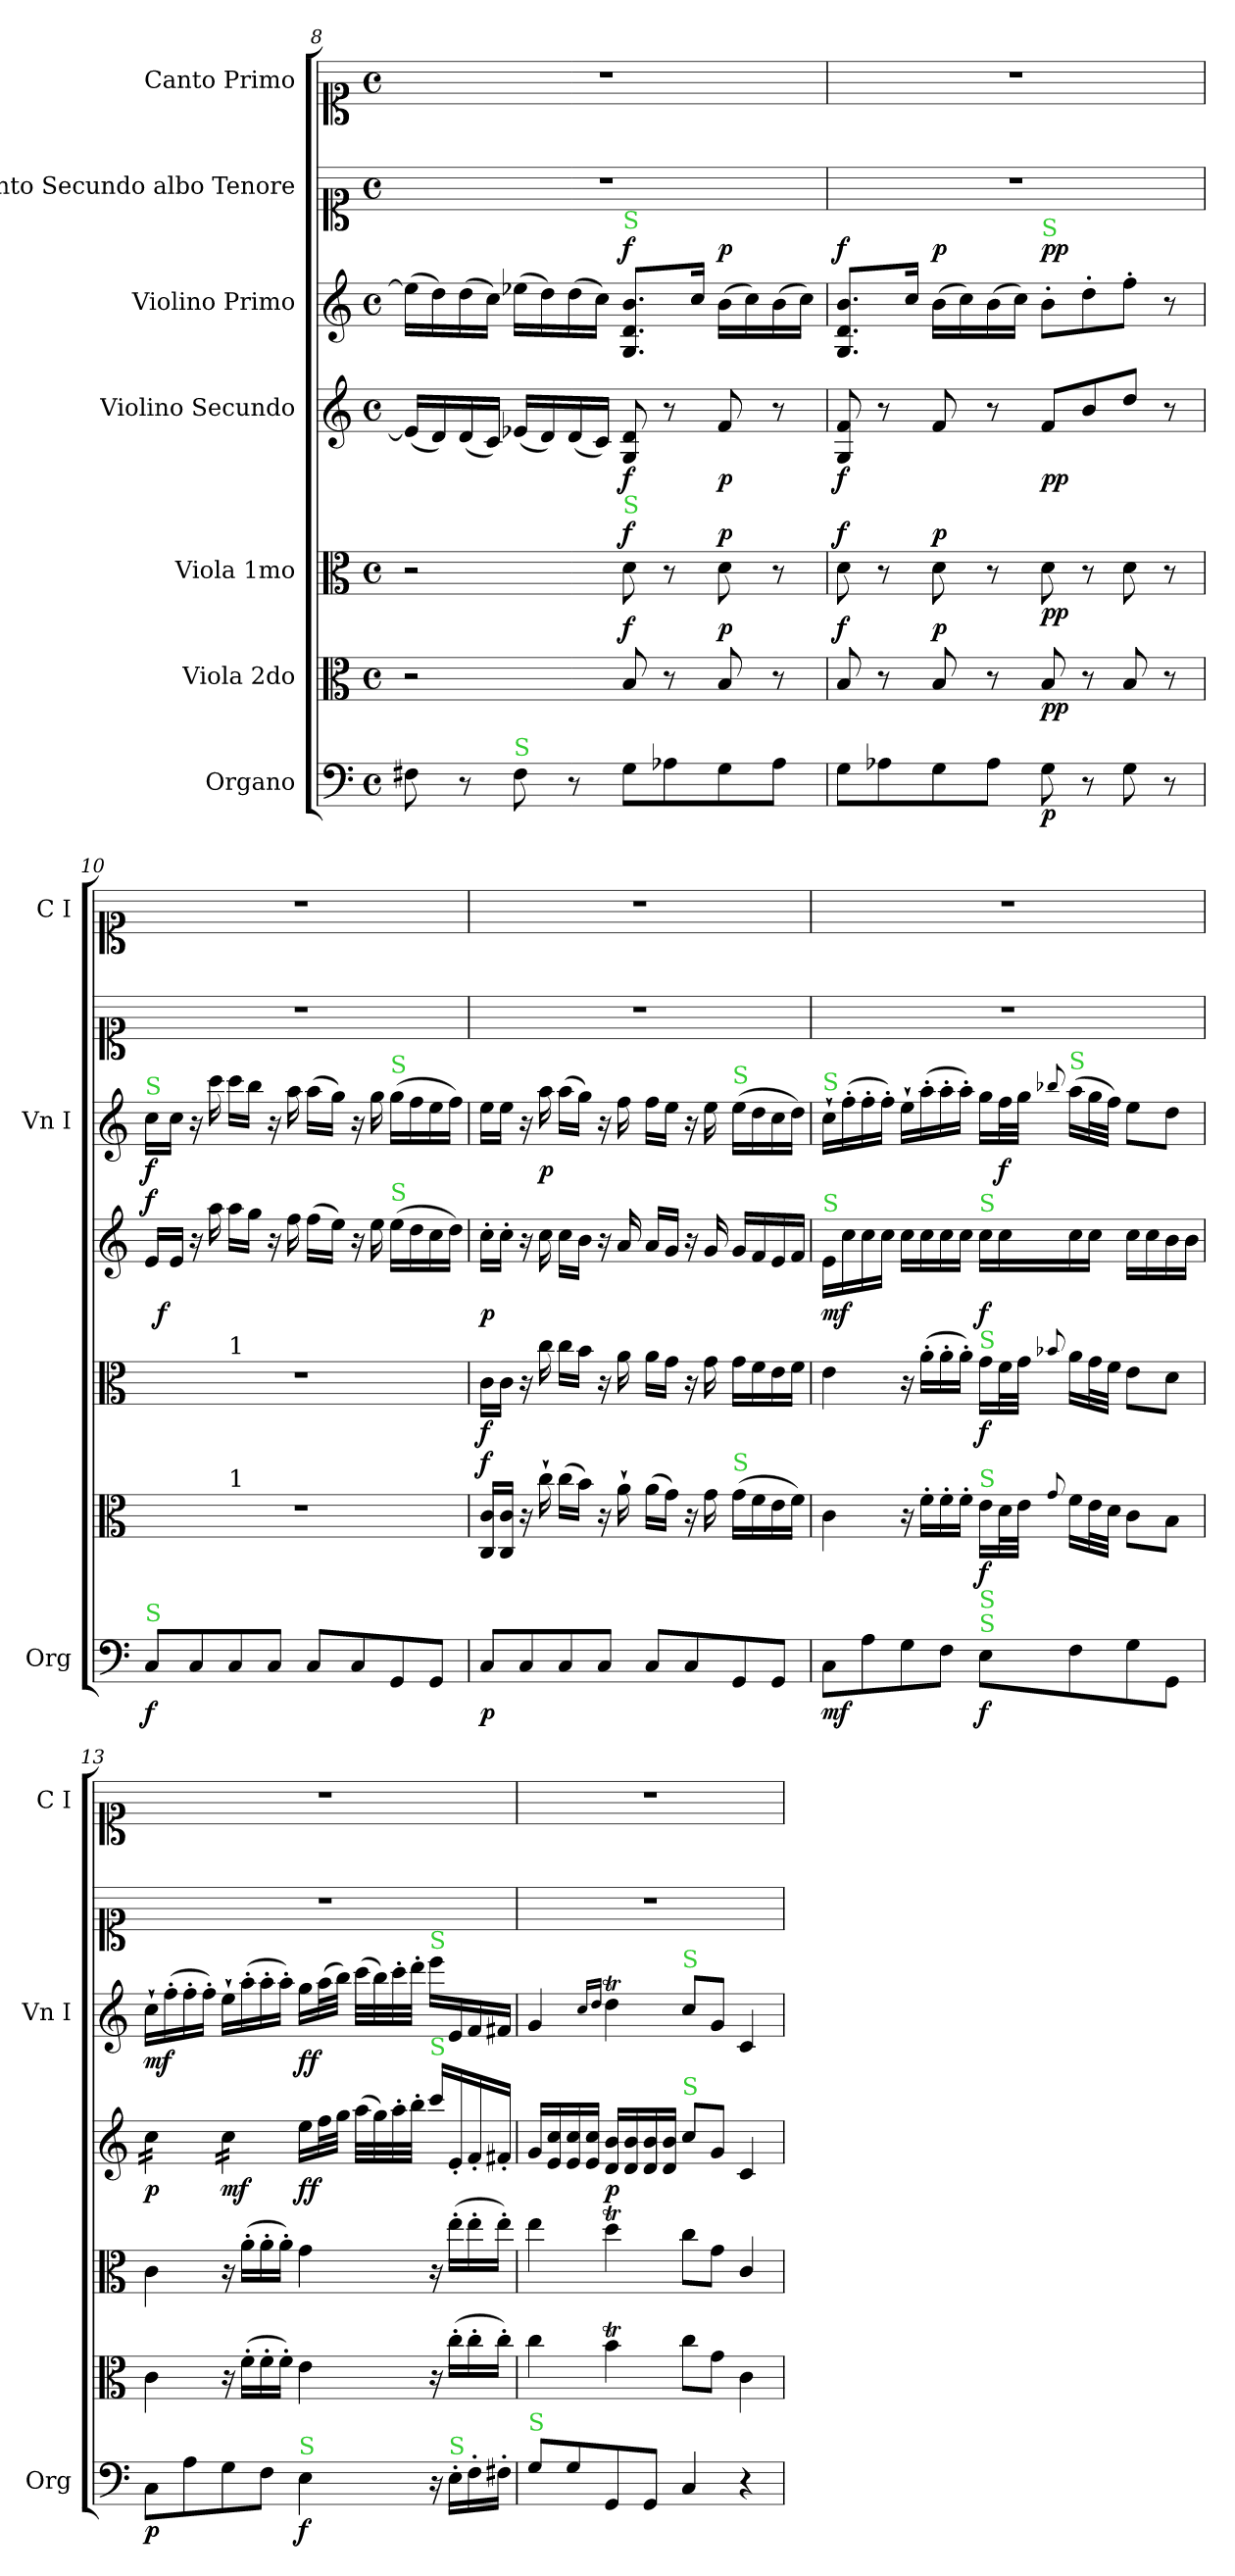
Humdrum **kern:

**kern	**dynam	**kern	**dynam	**kern	**dynam	**kern	**dynam	**kern	**dynam	**kern	**kern
*part7	*part7	*part6	*part6	*part5	*part5	*part4	*part4	*part3	*part3	*part2	*part1
*staff7	*staff7	*staff6	*staff6	*staff5	*staff5	*staff4	*staff4	*staff3	*staff3	*staff2	*staff1
*I"Organo	*	*I"Viola 2do	*	*I"Viola 1mo	*	*I"Violino Secundo	*	*I"Violino Primo	*	*I"Canto Secundo albo Tenore	*I"Canto Primo
*I'Org	*	*	*	*	*	*	*	*I'Vn I	*	*	*I'C I
*clefF4	*	*clefC3	*	*clefC3	*	*clefG2	*	*clefG2	*	*clefC1	*clefC1
*k[]	*	*k[]	*	*k[]	*	*k[]	*	*k[]	*	*k[]	*k[]
*M4/4	*	*M4/4	*	*M4/4	*	*M4/4	*	*M4/4	*	*M4/4	*M4/4
*met(c)	*	*met(c)	*	*met(c)	*	*met(c)	*	*met(c)	*	*met(c)	*met(c)
=8	=8	=8	=8	=8	=8	=8	=8	=8	=8	=8	=8
8F#X\	.	2r	.	2r	.	(16e-/LL]	.	(16ee-\LL]	.	1r	1r
.	.	.	.	.	.	16d/)	.	16dd\)	.	.	.
8r	.	.	.	.	.	(16d/	.	(16dd\	.	.	.
.	.	.	.	.	.	16c/JJ)	.	16cc\JJ)	.	.	.
!LO:TX:a:color=limegreen:t=S	!	!	!	!	!	!	!	!	!	!	!
8F#\	.	.	.	.	.	(16e-X/LL	.	(16ee-X\LL	.	.	.
.	.	.	.	.	.	16d/)	.	16dd\)	.	.	.
8r	.	.	.	.	.	(16d/	.	(16dd\	.	.	.
.	.	.	.	.	.	16c/JJ)	.	16cc\JJ)	.	.	.
!	!	!	!	!	!	!	!	!LO:TX:a:color=limegreen:t=S	!	!	!
!	!	!	!	!LO:TX:a:color=limegreen:t=S	!	!	!	!	!	!	!
!	!	!	!LO:DY:a	!	!LO:DY:a	!	!LO:DY:b	!	!LO:DY:a	!	!
8G\L	.	8B/	f	8d\	f	8G/ 8d/	f	8.G/ 8.d/ 8.b/L	f	.	.
8A-X\	.	8r	.	8r	.	8r	.	.	.	.	.
.	.	.	.	.	.	.	.	16cc/Jk	.	.	.
!	!	!	!LO:DY:a	!	!LO:DY:a	!	!LO:DY:b	!	!LO:DY:a	!	!
8G\	.	8B/	p	8d\	p	8f/	p	(16b\LL	p	.	.
.	.	.	.	.	.	.	.	16cc\)	.	.	.
8A-\J	.	8r	.	8r	.	8r	.	(16b\	.	.	.
.	.	.	.	.	.	.	.	16cc\JJ)	.	.	.
=9	=9	=9	=9	=9	=9	=9	=9	=9	=9	=9	=9
!	!	!	!LO:DY:a	!	!LO:DY:a	!	!LO:DY:b	!	!LO:DY:a	!	!
8G\L	.	8B/	f	8d\	f	8G/ 8f/	f	8.G/ 8.d/ 8.b/L	f	1r	1r
8A-X\	.	8r	.	8r	.	8r	.	.	.	.	.
.	.	.	.	.	.	.	.	16cc/Jk	.	.	.
!	!	!	!LO:DY:a	!	!LO:DY:a	!	!	!	!LO:DY:a	!	!
8G\	.	8B/	p	8d\	p	8f/	.	(16b\LL	p	.	.
.	.	.	.	.	.	.	.	16cc\)	.	.	.
8A-\J	.	8r	.	8r	.	8r	.	(16b\	.	.	.
.	.	.	.	.	.	.	.	16cc\JJ)	.	.	.
!	!	!	!	!	!	!	!	!LO:TX:a:color=limegreen:t=S	!	!	!
!	!LO:DY:b	!	!LO:DY:b	!	!LO:DY:b	!	!LO:DY:b	!	!LO:DY:a	!	!
8G\	p	8B/	pp	8d\	pp	8f/L	pp	8b'\L	pp	.	.
8r	.	8r	.	8r	.	8b/	.	8dd'\	.	.	.
8G\	.	8B/	.	8d\	.	8dd/J	.	8ff'\J	.	.	.
8r	.	8r	.	8r	.	8r	.	8r	.	.	.
=10	=10	=10	=10	=10	=10	=10	=10	=10	=10	=10	=10
!	!	!	!	!	!	!	!	!LO:TX:a:color=limegreen:t=S	!	!	!
!	!	!	!	!	!	!LO:TX:a:color=limegreen:t=S	!	!	!	!	!
!	!	!	!	!LO:TX:a:color=limegreen:t=S	!	!	!	!	!	!	!
!	!	!LO:TX:a:color=limegreen:t=S	!	!	!	!	!	!	!	!	!
!LO:TX:a:color=limegreen:t=S	!	!	!	!	!	!	!	!	!	!	!
!	!LO:DY:b	!	!	!	!	!	!LO:DY:a	!	!LO:DY:b	!	!
*	*	*^	*	*^	*	*^	*	*	*	*	*
8C/L	f	1r	4ryy	.	1r	4ryy	.	16e/LL	32ryy	f	16cc\LL	f	1r	1r
!	!	!	!	!	!	!	!	!	!	!LO:DY:b	!	!	!	!
.	.	.	.	.	.	.	.	.	2ryy	f	.	.	.	.
.	.	.	.	.	.	.	.	16e/JJ	.	.	16cc\JJ	.	.	.
8C/	.	.	.	.	.	.	.	16r	.	.	16r	.	.	.
.	.	.	.	.	.	.	.	16aa\	.	.	16ccc\	.	.	.
!	!	!	!	!	!	!LO:TX:a:t=1	!	!	!	!	!	!	!	!
!	!	!	!LO:TX:a:t=1	!	!	!	!	!	!	!	!	!	!	!
8C/	.	.	2.ryy	.	.	2.ryy	.	16aa\LL	.	.	16ccc\LL	.	.	.
.	.	.	.	.	.	.	.	16gg\JJ	.	.	16bb\JJ	.	.	.
8C/J	.	.	.	.	.	.	.	16r	.	.	16r	.	.	.
.	.	.	.	.	.	.	.	16ff\	.	.	16aa\	.	.	.
8C/L	.	.	.	.	.	.	.	(16ff\LL	.	.	(16aa\LL	.	.	.
.	.	.	.	.	.	.	.	.	4...ryy	.	.	.	.	.
.	.	.	.	.	.	.	.	16ee\JJ)	.	.	16gg\JJ)	.	.	.
8C/	.	.	.	.	.	.	.	16r	.	.	16r	.	.	.
.	.	.	.	.	.	.	.	16ee\	.	.	16gg\	.	.	.
!	!	!	!	!	!	!	!	!	!	!	!LO:TX:a:color=limegreen:t=S	!	!	!
!	!	!	!	!	!	!	!	!LO:TX:a:color=limegreen:t=S	!	!	!	!	!	!
8GG/	.	.	.	.	.	.	.	(16ee\LL	.	.	(16gg\LL	.	.	.
.	.	.	.	.	.	.	.	16dd\	.	.	16ff\	.	.	.
8GG/J	.	.	.	.	.	.	.	16cc\	.	.	16ee\	.	.	.
.	.	.	.	.	.	.	.	16dd\JJ)	.	.	16ff\JJ)	.	.	.
=11	=11	=11	=11	=11	=11	=11	=11	=11	=11	=11	=11	=11	=11	=11
!	!	!	!	!	!LO:TX:a:color=limegreen:t=S	!	!	!	!	!	!	!	!	!
!	!	!LO:TX:a:color=limegreen:t=S	!	!	!	!	!	!	!	!	!	!	!	!
!	!LO:DY:b	!	!	!LO:DY:a	!	!	!LO:DY:b	!	!	!LO:DY:b	!	!	!	!
*	*	*v	*v	*	*	*	*	*v	*v	*	*	*	*	*
*	*	*	*	*v	*v	*	*	*	*	*	*	*
8C/L	p	16C/ 16c/LL	f	16c\LL	f	16cc'\LL	p	16ee\LL	.	1r	1r
.	.	16C/ 16c/JJ	.	16c\JJ	.	16cc'\JJ	.	16ee\JJ	.	.	.
8C/	.	16r	.	16r	.	16r	.	16r	.	.	.
!	!	!	!	!	!	!	!	!	!LO:DY:b	!	!
.	.	16cc`\	.	16cc\	.	16cc\	.	16aa\	p	.	.
8C/	.	(16cc\LL	.	16cc\LL	.	16cc\LL	.	(16aa\LL	.	.	.
.	.	16b\JJ)	.	16b\JJ	.	16b\JJ	.	16gg\JJ)	.	.	.
8C/J	.	16r	.	16r	.	16r	.	16r	.	.	.
.	.	16a`\	.	16a\	.	16a/	.	16ff\	.	.	.
8C/L	.	(16a\LL	.	16a\LL	.	16a/LL	.	16ff\LL	.	.	.
.	.	16g\JJ)	.	16g\JJ	.	16g/JJ	.	16ee\JJ	.	.	.
8C/	.	16r	.	16r	.	16r	.	16r	.	.	.
.	.	16g\	.	16g\	.	16g/	.	16ee\	.	.	.
!	!	!	!	!	!	!	!	!LO:TX:a:color=limegreen:t=S	!	!	!
!	!	!LO:TX:a:color=limegreen:t=S	!	!	!	!	!	!	!	!	!
8GG/	.	(16g\LL	.	16g\LL	.	16g/LL	.	(16ee\LL	.	.	.
.	.	16f\	.	16f\	.	16f/	.	16dd\	.	.	.
8GG/J	.	16e\	.	16e\	.	16e/	.	16cc\	.	.	.
.	.	16f\JJ)	.	16f\JJ	.	16f/JJ	.	16dd\JJ)	.	.	.
=12	=12	=12	=12	=12	=12	=12	=12	=12	=12	=12	=12
!	!	!	!	!	!	!	!	!LO:TX:a:color=limegreen:t=S	!	!	!
!	!	!	!	!	!	!LO:TX:a:color=limegreen:t=S	!	!	!	!	!
!	!LO:DY:b	!	!	!	!	!	!LO:DY:b	!	!	!	!
8C\L	mf	4c\	.	4e\	.	16e/LL	mf	16cc`\LL	.	1r	1r
.	.	.	.	.	.	16cc\	.	(16ff'\	.	.	.
8A\	.	.	.	.	.	16cc\	.	16ff'\	.	.	.
.	.	.	.	.	.	16cc\JJ	.	16ff'\JJ)	.	.	.
8G\	.	16r	.	16r	.	16cc\LL	.	16ee`\LL	.	.	.
.	.	16f'\LL	.	(16a'\LL	.	16cc\	.	(16aa'\	.	.	.
8F\J	.	16f'\	.	16a'\	.	16cc\	.	16aa'\	.	.	.
.	.	16f'\JJ	.	16a'\JJ)	.	16cc\JJ	.	16aa'\JJ)	.	.	.
!	!	!	!	!	!	!LO:TX:a:color=limegreen:t=S	!	!	!	!	!
!	!	!	!	!LO:TX:a:color=limegreen:t=S	!	!	!	!	!	!	!
!	!	!LO:TX:a:color=limegreen:t=S	!	!	!	!	!	!	!	!	!
!LO:TX:a:color=limegreen:t=S	!	!	!	!	!	!	!	!	!	!	!
!LO:TX:a:color=limegreen:t=S	!	!	!	!	!	!	!	!	!	!	!
!	!LO:DY:b	!	!LO:DY:b	!	!LO:DY:b	!	!LO:DY:b	!	!	!	!
8E\L	f	16e\LL	f	16g\LL	f	16cc\LL	f	16gg\LL	.	.	.
!	!	!	!	!	!	!	!	!	!LO:DY:b	!	!
.	.	32d\L	.	32f\L	.	16cc\	.	32ff\L	f	.	.
.	.	32e\JJJ	.	32g\JJJ	.	.	.	32gg\JJJ	.	.	.
.	.	8qqg/	.	8qqb-X/	.	.	.	8qqbb-X/	.	.	.
!	!	!	!	!	!	!	!	!LO:TX:a:color=limegreen:t=S	!	!	!
8F\	.	16f\LL	.	16a\LL	.	16cc\	.	(16aa\LL	.	.	.
.	.	32e\L	.	32g\L	.	16cc\JJ	.	32gg\L	.	.	.
.	.	32d\JJJ	.	32f\JJJ	.	.	.	32ff\JJJ)	.	.	.
8G\	.	8c\L	.	8e\L	.	16cc\LL	.	8ee\L	.	.	.
.	.	.	.	.	.	16cc\	.	.	.	.	.
8GG/J	.	8B\J	.	8d\J	.	16b\	.	8dd\J	.	.	.
.	.	.	.	.	.	16b\JJ	.	.	.	.	.
=13	=13	=13	=13	=13	=13	=13	=13	=13	=13	=13	=13
!	!LO:DY:b	!	!	!	!	!	!LO:DY:b	!	!LO:DY:b	!	!
*	*	*	*	*	*	*tremolo	*	*	*	*	*
8C\L	p	4c\	.	4c\	.	16cc\LL	p	16cc`\LL	mf	1r	1r
.	.	.	.	.	.	16cc\	.	(16ff'\	.	.	.
8A\	.	.	.	.	.	16cc\	.	16ff'\	.	.	.
.	.	.	.	.	.	16cc\JJ	.	16ff'\JJ)	.	.	.
!	!	!	!	!	!	!	!LO:DY:b	!	!	!	!
8G\	.	16r	.	16r	.	16cc\LL	mf	16ee`\LL	.	.	.
.	.	(16f'\LL	.	(16a'\LL	.	16cc\	.	(16aa'\	.	.	.
8F\J	.	16f'\	.	16a'\	.	16cc\	.	16aa'\	.	.	.
.	.	16f'\JJ)	.	16a'\JJ)	.	16cc\JJ	.	16aa'\JJ)	.	.	.
*	*	*	*	*	*	*Xtremolo	*	*	*	*	*
!LO:TX:a:color=limegreen:t=S	!	!	!	!	!	!	!	!	!	!	!
!	!LO:DY:b	!	!	!	!	!	!LO:DY:b	!	!LO:DY:b	!	!
4E\	f	4e\	.	4g\	.	16ee\LL	ff	16gg\LL	ff	.	.
.	.	.	.	.	.	32ff\L	.	(32aa\L	.	.	.
.	.	.	.	.	.	32gg\JJJ	.	32bb\JJJ)	.	.	.
.	.	.	.	.	.	(32aa\LLL	.	(32ccc\LLL	.	.	.
.	.	.	.	.	.	32gg\)	.	32bb\)	.	.	.
.	.	.	.	.	.	32aa'\	.	32ccc'\	.	.	.
.	.	.	.	.	.	32bb'\JJJ	.	32ddd'\JJJ	.	.	.
!	!	!	!	!	!	!	!	!LO:TX:a:color=limegreen:t=S	!	!	!
!	!	!	!	!	!	!LO:TX:a:color=limegreen:t=S	!	!	!	!	!
16r	.	16r	.	16r	.	16ccc\LL	.	16eee\LL	.	.	.
!LO:TX:a:color=limegreen:t=S	!	!	!	!	!	!	!	!	!	!	!
16E'\LL	.	(16cc'\LL	.	(16ee'\LL	.	16e'/	.	16e/	.	.	.
16F'\	.	16cc'\	.	16ee'\	.	16f'/	.	16f/	.	.	.
16F#X'\JJ	.	16cc'\JJ)	.	16ee'\JJ)	.	16f#X'/JJ	.	16f#X/JJ	.	.	.
=14	=14	=14	=14	=14	=14	=14	=14	=14	=14	=14	=14
!LO:TX:a:color=limegreen:t=S	!	!	!	!	!	!	!	!	!	!	!
8G\L	.	4cc\	.	4ee\	.	16g/LL	.	4g/	.	1r	1r
.	.	.	.	.	.	16e/ 16cc/	.	.	.	.	.
8G\	.	.	.	.	.	16e/ 16cc/	.	.	.	.	.
.	.	.	.	.	.	16e/ 16cc/JJ	.	.	.	.	.
.	.	.	.	.	.	.	.	16qqcc/LL	.	.	.
.	.	.	.	.	.	.	.	16qqdd/JJ	.	.	.
!	!	!	!	!	!	!	!LO:DY:b	!	!	!	!
8GG/	.	4bt\	.	4ddT\	.	16d/ 16b/LL	p	4ddT\	.	.	.
.	.	.	.	.	.	16d/ 16b/	.	.	.	.	.
8GG/J	.	.	.	.	.	16d/ 16b/	.	.	.	.	.
.	.	.	.	.	.	16d/ 16b/JJ	.	.	.	.	.
!	!	!	!	!	!	!	!	!LO:TX:a:color=limegreen:t=S	!	!	!
!	!	!	!	!	!	!LO:TX:a:color=limegreen:t=S	!	!	!	!	!
4C/	.	8cc\L	.	8cc\L	.	8cc\L	.	8cc\L	.	.	.
.	.	8g\J	.	8g\J	.	8g/J	.	8g/J	.	.	.
4r	.	4c\	.	4c/	.	4c/	.	4c/	.	.	.
=	=	=	=	=	=	=	=	=	=	=	=
*-	*-	*-	*-	*-	*-	*-	*-	*-	*-	*-	*-
